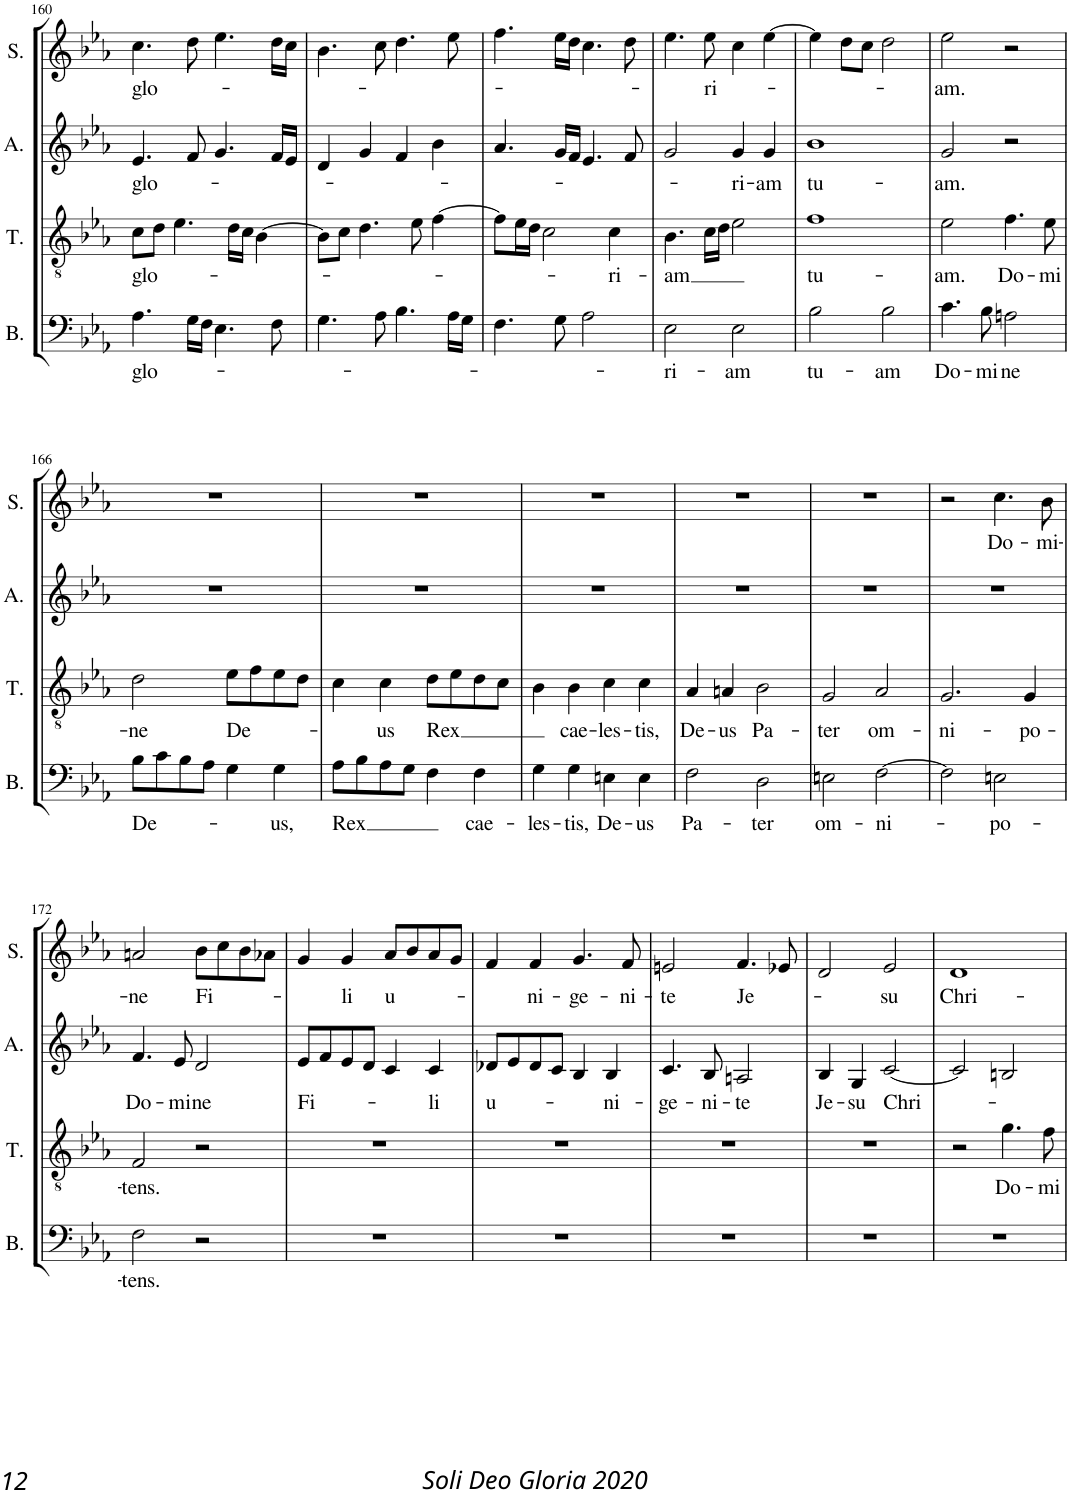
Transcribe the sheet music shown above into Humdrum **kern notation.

**kern	**text	**kern	**text	**kern	**text	**kern	**text
*part4	*part4	*part3	*part3	*part2	*part2	*part1	*part1
*staff4	*staff4	*staff3	*staff3	*staff2	*staff2	*staff1	*staff1
*I"BASS	*	*I"TENOR	*	*I"ALTO	*	*I"SOPRANO	*
*I'B.	*	*I'T.	*	*I'A.	*	*I'S.	*
!!LO:PB:g=z
*clefF4	*	*clefGv2	*	*clefG2	*	*clefG2	*
*	*	*Trd7c12	*	*	*	*	*
*k[b-e-a-]	*	*k[b-e-a-]	*	*k[b-e-a-]	*	*k[b-e-a-]	*
*E-:	*	*E-:	*	*E-:	*	*E-:	*
*M2/2	*	*M2/2	*	*M2/2	*	*M2/2	*
*met(c|)	*	*met(c|)	*	*met(c|)	*	*met(c|)	*
=160	=160	=160	=160	=160	=160	=160	=160
!	!LO:LY:b	!	!LO:LY:b	!	!LO:LY:b	!	!LO:LY:b
4.A-\	glo-	8c\L	glo-	4.e-/	glo-	4.cc\	glo-
.	.	8d\J	.	.	.	.	.
.	.	4.e-\	.	.	.	.	.
16G\LL	.	.	.	8f/	.	8dd\	.
16F\JJ	.	.	.	.	.	.	.
4.E-\	.	.	.	4.g/	.	4.ee-\	.
.	.	16d\LL	.	.	.	.	.
.	.	16c\JJ	.	.	.	.	.
.	.	[4B-\	.	.	.	.	.
8F\	.	.	.	16f/LL	.	16dd\LL	.
.	.	.	.	16e-/JJ	.	16cc\JJ	.
=161	=161	=161	=161	=161	=161	=161	=161
4.G\	.	8B-\L]	.	4d/	.	4.b-\	.
.	.	8c\J	.	.	.	.	.
.	.	4.d\	.	4g/	.	.	.
8A-\	.	.	.	.	.	8cc\	.
4.B-\	.	.	.	4f/	.	4.dd\	.
.	.	8e-\	.	.	.	.	.
.	.	[4f\	.	4b-\	.	.	.
16A-\LL	.	.	.	.	.	8ee-\	.
16G\JJ	.	.	.	.	.	.	.
=162	=162	=162	=162	=162	=162	=162	=162
4.F\	.	8f\L]	.	4.a-/	.	4.ff\	.
.	.	16e-\L	.	.	.	.	.
.	.	16d\JJ	.	.	.	.	.
.	.	2c\	.	.	.	.	.
8G\	.	.	.	16g/LL	.	16ee-\LL	.
.	.	.	.	16f/JJ	.	16dd\JJ	.
2A-\	.	.	.	4.e-/	.	4.cc\	.
!	!	!	!LO:LY:b	!	!	!	!
.	.	4c\	-ri-	.	.	.	.
.	.	.	.	8f/	.	8dd\	.
=163	=163	=163	=163	=163	=163	=163	=163
!	!LO:LY:b	!	!LO:LY:b	!	!	!	!
2E-\	-ri-	4.B-\	-am	2g/	.	4.ee-\	.
!	!	!	!	!	!	!	!LO:LY:b
.	.	16c\LL	.	.	.	8ee-\	-ri-
.	.	16d\JJ	.	.	.	.	.
!	!LO:LY:b	!	!	!	!LO:LY:b	!	!
2E-\	-am	2e-\	.	4g/	-ri-	4cc\	.
!	!	!	!	!	!LO:LY:b	!	!
.	.	.	.	4g/	-am	[4ee-\	.
=164	=164	=164	=164	=164	=164	=164	=164
!	!LO:LY:b	!	!LO:LY:b	!	!LO:LY:b	!	!
2B-\	tu-	1f	tu-	1b-	tu-	4ee-\]	.
.	.	.	.	.	.	8dd\L	.
.	.	.	.	.	.	8cc\J	.
!	!LO:LY:b	!	!	!	!	!	!
2B-\	-am	.	.	.	.	2dd\	.
=165	=165	=165	=165	=165	=165	=165	=165
!	!LO:LY:b	!	!LO:LY:b	!	!LO:LY:b	!	!LO:LY:b
4.c\	Do-	2e-\	-am.	2g/	-am.	2ee-\	-am.
!	!LO:LY:b	!	!	!	!	!	!
8B-\	-mi-	.	.	.	.	.	.
!	!LO:LY:b	!	!LO:LY:b	!	!	!	!
2An\	-ne	4.f\	Do-	2r	.	2r	.
!	!	!	!LO:LY:b	!	!	!	!
.	.	8e-\	-mi-	.	.	.	.
!!LO:LB:g=z
=166	=166	=166	=166	=166	=166	=166	=166
!	!LO:LY:b	!	!LO:LY:b	!	!	!	!
8B-\L	De-	2d\	-ne	1r	.	1r	.
8c\	.	.	.	.	.	.	.
8B-\	.	.	.	.	.	.	.
8A-\J	.	.	.	.	.	.	.
!	!	!	!LO:LY:b	!	!	!	!
4G\	.	8e-\L	De-	.	.	.	.
.	.	8f\	.	.	.	.	.
!	!LO:LY:b	!	!	!	!	!	!
4G\	-us,	8e-\	.	.	.	.	.
.	.	8d\J	.	.	.	.	.
=167	=167	=167	=167	=167	=167	=167	=167
!	!LO:LY:b	!	!	!	!	!	!
8A-\L	Rex	4c\	.	1r	.	1r	.
8B-\	.	.	.	.	.	.	.
!	!	!	!LO:LY:b	!	!	!	!
8A-\	.	4c\	-us	.	.	.	.
8G\J	.	.	.	.	.	.	.
!	!	!	!LO:LY:b	!	!	!	!
4F\	.	8d\L	Rex	.	.	.	.
.	.	8e-\	.	.	.	.	.
!	!LO:LY:b	!	!	!	!	!	!
4F\	cae-	8d\	.	.	.	.	.
.	.	8c\J	.	.	.	.	.
=168	=168	=168	=168	=168	=168	=168	=168
!	!LO:LY:b	!	!	!	!	!	!
4G\	-les-	4B-\	.	1r	.	1r	.
!	!LO:LY:b	!	!LO:LY:b	!	!	!	!
4G\	-tis,	4B-\	cae-	.	.	.	.
!	!LO:LY:b	!	!LO:LY:b	!	!	!	!
4En\	De-	4c\	-les-	.	.	.	.
!	!LO:LY:b	!	!LO:LY:b	!	!	!	!
4E\	-us	4c\	-tis,	.	.	.	.
=169	=169	=169	=169	=169	=169	=169	=169
!	!LO:LY:b	!	!LO:LY:b	!	!	!	!
2F\	Pa-	4A-/	De-	1r	.	1r	.
!	!	!	!LO:LY:b	!	!	!	!
.	.	4An/	-us	.	.	.	.
!	!LO:LY:b	!	!LO:LY:b	!	!	!	!
2D\	-ter	2B-\	Pa-	.	.	.	.
=170	=170	=170	=170	=170	=170	=170	=170
!	!LO:LY:b	!	!LO:LY:b	!	!	!	!
2En\	om-	2G/	-ter	1r	.	1r	.
!	!LO:LY:b	!	!LO:LY:b	!	!	!	!
[2F\	-ni-	2A-/	om-	.	.	.	.
=171	=171	=171	=171	=171	=171	=171	=171
!	!	!	!LO:LY:b	!	!	!	!
2F\]	.	2.G/	-ni-	1r	.	2r	.
!	!LO:LY:b	!	!	!	!	!	!LO:LY:b
2En\	-po-	.	.	.	.	4.cc\	Do-
!	!	!	!LO:LY:b	!	!	!	!
.	.	4G/	-po-	.	.	.	.
!	!	!	!	!	!	!	!LO:LY:b
.	.	.	.	.	.	8b-\	-mi-
!!LO:LB:g=z
=172	=172	=172	=172	=172	=172	=172	=172
!	!LO:LY:b	!	!LO:LY:b	!	!LO:LY:b	!	!LO:LY:b
2F\	-tens.	2F/	-tens.	4.f/	Do-	2an/	-ne
!	!	!	!	!	!LO:LY:b	!	!
.	.	.	.	8e-/	-mi-	.	.
!	!	!	!	!	!LO:LY:b	!	!LO:LY:b
2r	.	2r	.	2d/	-ne	8b-\L	Fi-
.	.	.	.	.	.	8cc\	.
.	.	.	.	.	.	8b-\	.
.	.	.	.	.	.	8a-X\J	.
=173	=173	=173	=173	=173	=173	=173	=173
!	!	!	!	!	!LO:LY:b	!	!
1r	.	1r	.	8e-/L	Fi-	4g/	.
.	.	.	.	8f/	.	.	.
!	!	!	!	!	!	!	!LO:LY:b
.	.	.	.	8e-/	.	4g/	-li
.	.	.	.	8d/J	.	.	.
!	!	!	!	!	!	!	!LO:LY:b
.	.	.	.	4c/	.	8a-/L	u-
.	.	.	.	.	.	8b-/	.
!	!	!	!	!	!LO:LY:b	!	!
.	.	.	.	4c/	-li	8a-/	.
.	.	.	.	.	.	8g/J	.
=174	=174	=174	=174	=174	=174	=174	=174
!	!	!	!	!	!LO:LY:b	!	!
1r	.	1r	.	8d-X/L	u-	4f/	.
.	.	.	.	8e-/	.	.	.
!	!	!	!	!	!	!	!LO:LY:b
.	.	.	.	8d-/	.	4f/	-ni-
.	.	.	.	8c/J	.	.	.
!	!	!	!	!	!	!	!LO:LY:b
.	.	.	.	4B-/	.	4.g/	-ge-
!	!	!	!	!	!LO:LY:b	!	!
.	.	.	.	4B-/	-ni-	.	.
!	!	!	!	!	!	!	!LO:LY:b
.	.	.	.	.	.	8f/	-ni-
=175	=175	=175	=175	=175	=175	=175	=175
!	!	!	!	!	!LO:LY:b	!	!LO:LY:b
1r	.	1r	.	4.c/	-ge-	2en/	-te
!	!	!	!	!	!LO:LY:b	!	!
.	.	.	.	8B-/	-ni-	.	.
!	!	!	!	!	!LO:LY:b	!	!LO:LY:b
.	.	.	.	2An/	-te	4.f/	Je-
.	.	.	.	.	.	8e-X/	.
=176	=176	=176	=176	=176	=176	=176	=176
!	!	!	!	!	!LO:LY:b	!	!
1r	.	1r	.	4B-/	Je-	2d/	.
!	!	!	!	!	!LO:LY:b	!	!
.	.	.	.	4G/	-su	.	.
!	!	!	!	!	!LO:LY:b	!	!LO:LY:b
.	.	.	.	[2c/	Chri-	2e-/	-su
=177	=177	=177	=177	=177	=177	=177	=177
!	!	!	!	!	!	!	!LO:LY:b
1r	.	2r	.	2c/]	.	1d	Chri-
!	!	!	!LO:LY:b	!	!	!	!
.	.	4.g\	Do-	2Bn/	.	.	.
!	!	!	!LO:LY:b	!	!	!	!
.	.	8f\	-mi-	.	.	.	.
=	=	=	=	=	=	=	=
*-	*-	*-	*-	*-	*-	*-	*-
